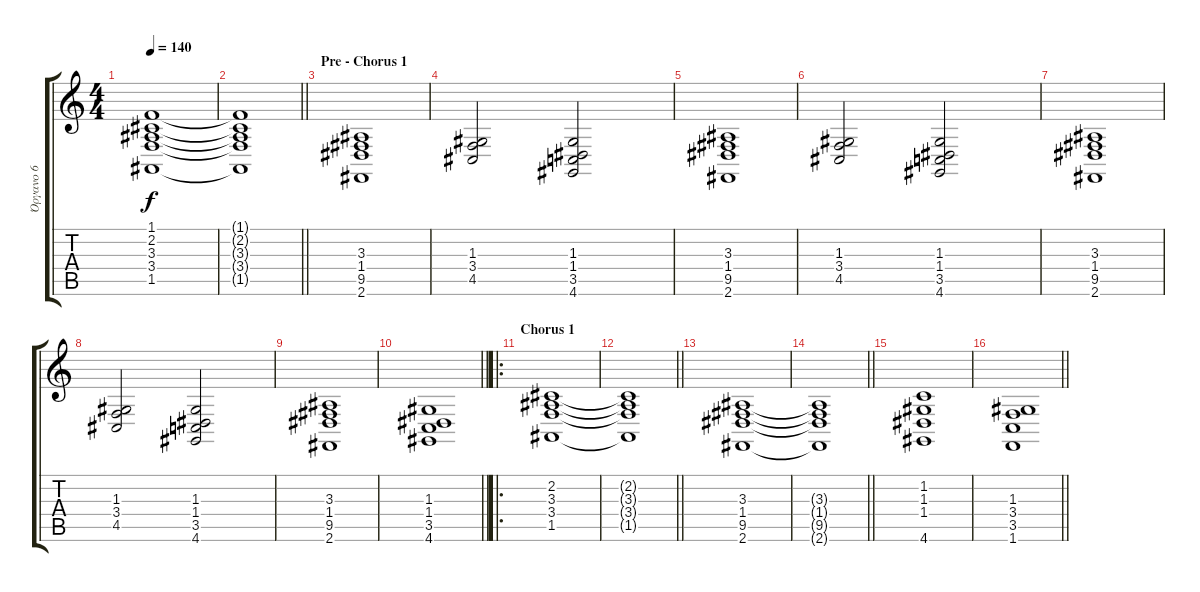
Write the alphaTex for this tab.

\track ("Όργανο 6" "Όργανο 6") {instrument drawbarorgan}
\staff {score tabs}
\tuning (E4 B3 G3 D3 A2 E2) {hide}
\ts (4 4)
\tempo 140
\clef g2
\ks c
(1.1 2.2 3.3 3.4 1.5).1{dy f} |
\barLineRight lightlight
(1.1{t} 2.2{t} 3.3{t} 3.4{t} 1.5{t}).1 |
\section ("" "Pre - Chorus 1")
(3.3 1.4 9.5 2.6).1 |
(1.3 3.4 4.5).2 (1.3 1.4 3.5 4.6).2 |
(3.3 1.4 9.5 2.6).1 |
(1.3 3.4 4.5).2 (1.3 1.4 3.5 4.6).2 |
(3.3 1.4 9.5 2.6).1 |
(1.3 3.4 4.5).2 (1.3 1.4 3.5 4.6).2 |
(3.3 1.4 9.5 2.6).1 |
\barLineRight lightlight
(1.3 1.4 3.5 4.6).1 |
\ro
\section ("" "Chorus 1")
(2.2 3.3 3.4 1.5).1 |
\barLineRight lightlight
(2.2{t} 3.3{t} 3.4{t} 1.5{t}).1 |
(3.3 1.4 9.5 2.6).1 |
\barLineRight lightlight
(3.3{t} 1.4{t} 9.5{t} 2.6{t}).1 |
(1.2 1.3 1.4 4.6).1 |
\barLineRight lightlight
(1.3 3.4 3.5 1.6).1
